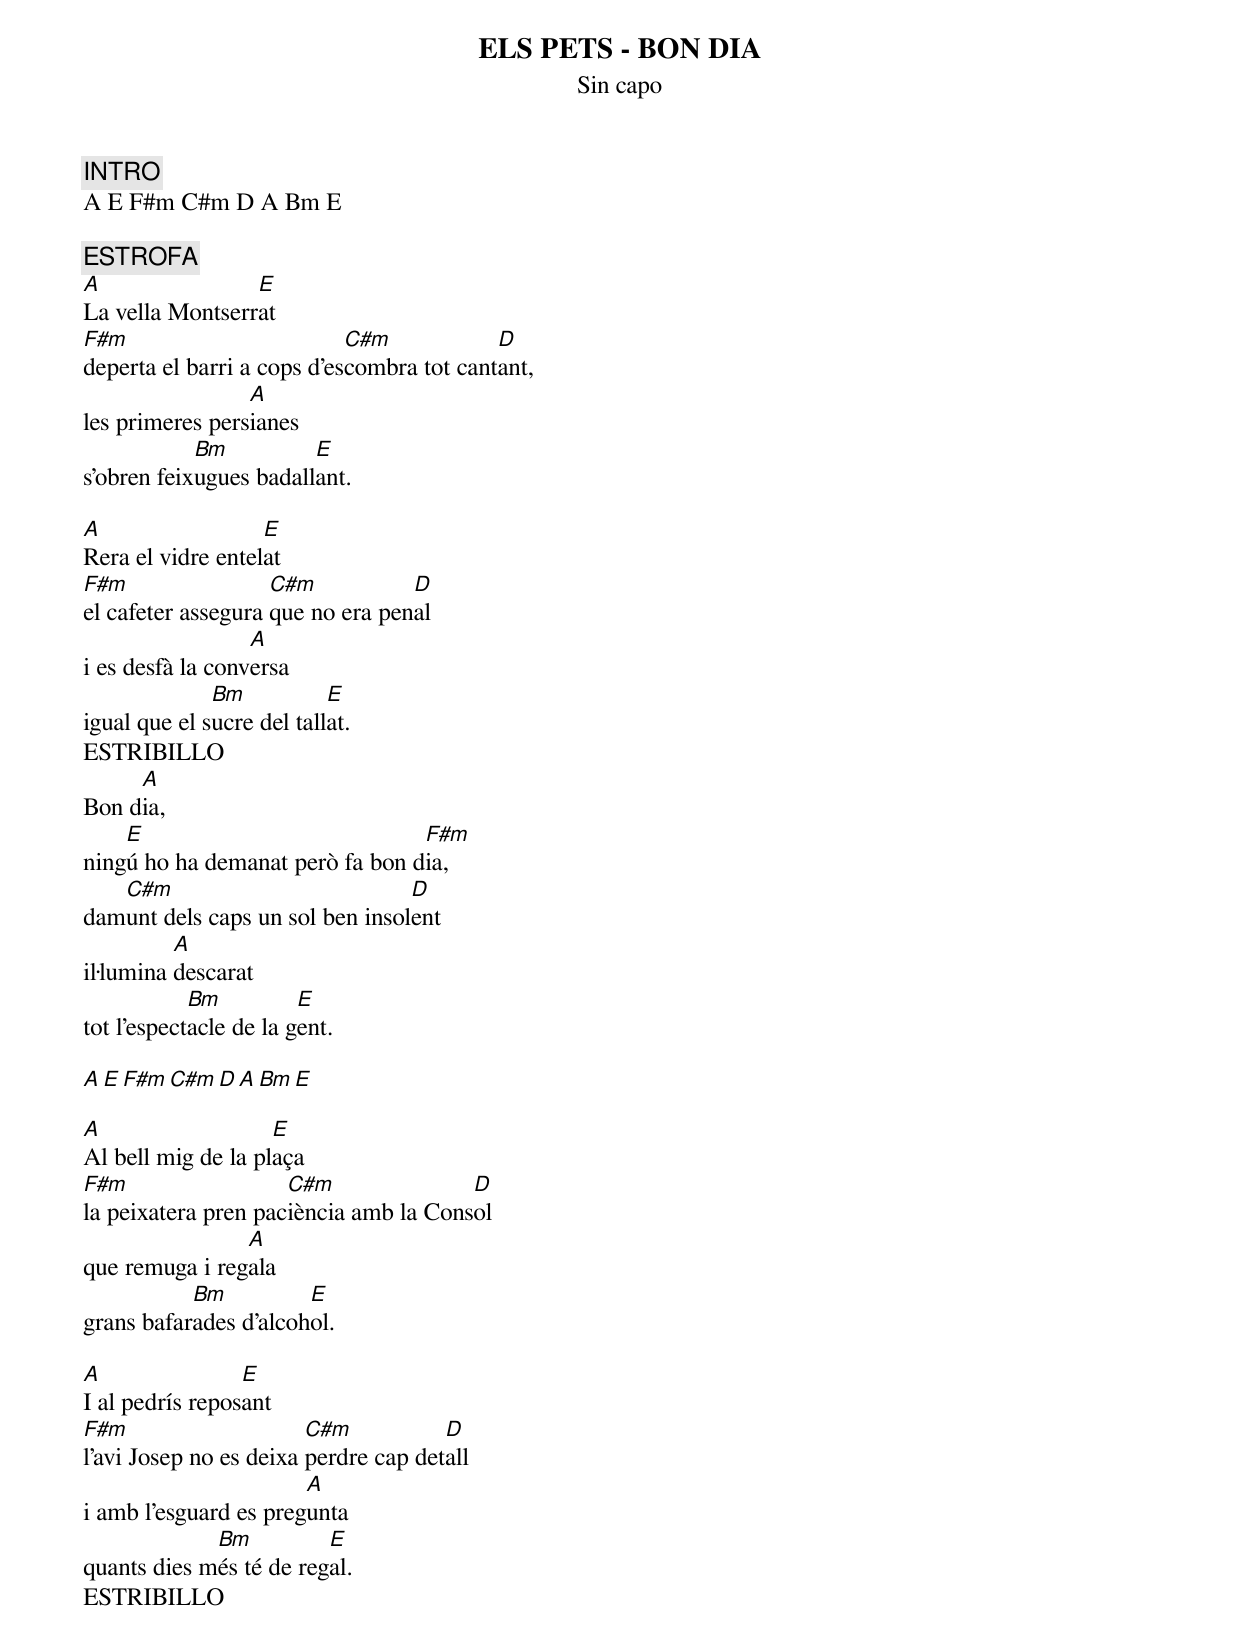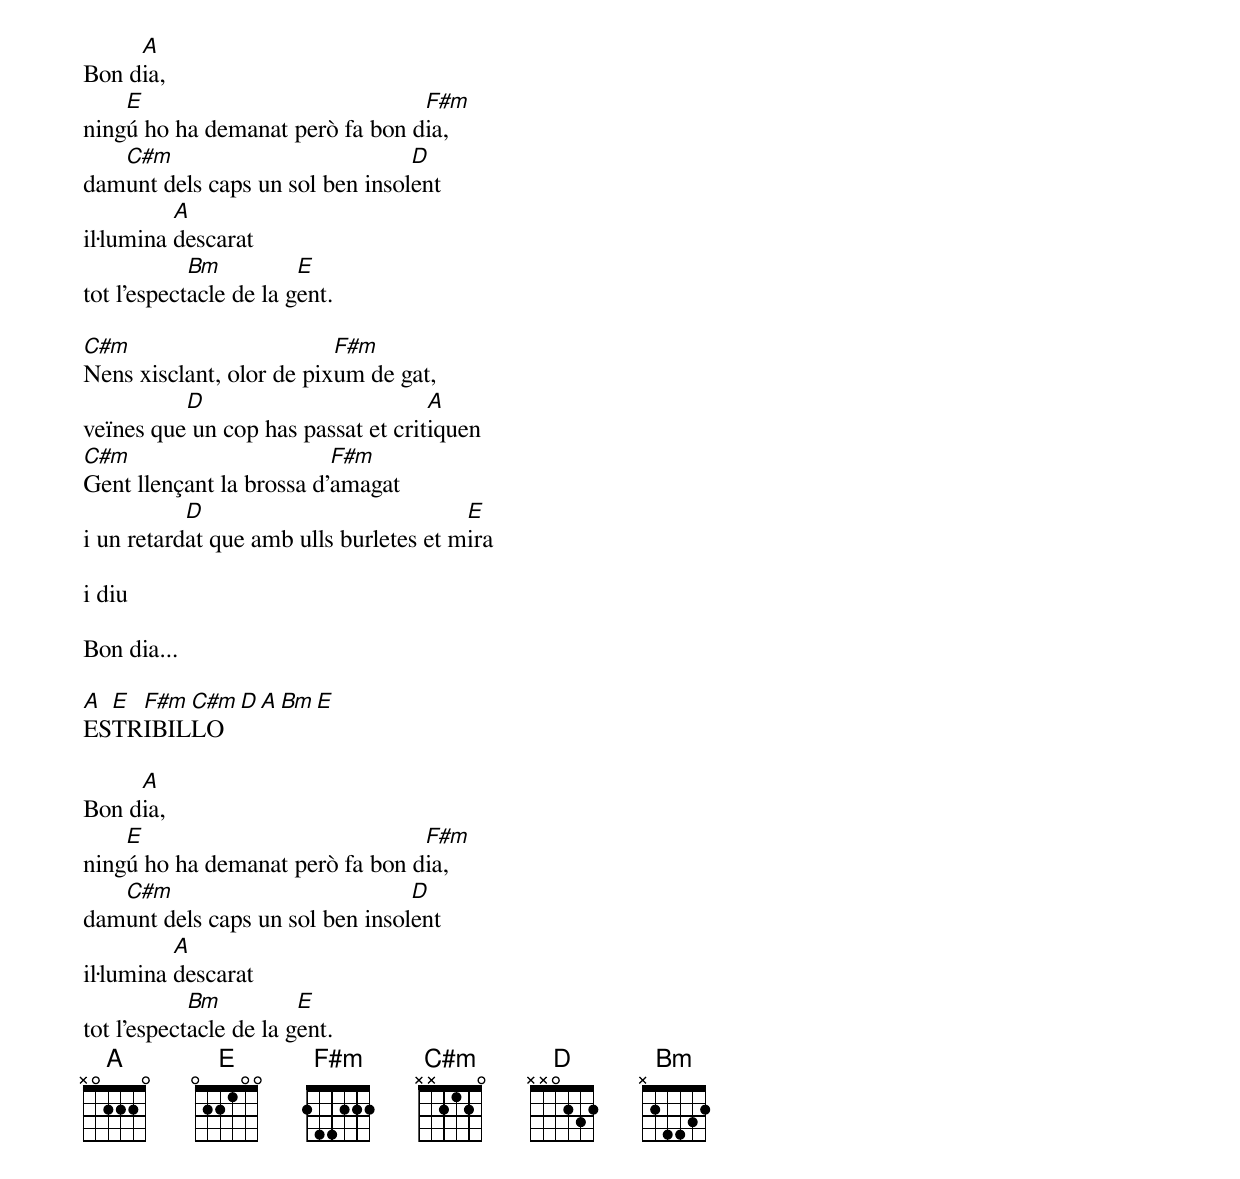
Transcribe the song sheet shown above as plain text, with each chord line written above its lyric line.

ELS PETS - BON DIA
Sin capo
INTRO
A E F#m C#m D A Bm E

ESTROFA
A                E
La vella Montserrat
F#m                         C#m            D
deperta el barri a cops d'escombra tot cantant,
                 A
les primeres persianes
            Bm          E
s'obren feixugues badallant.

A                  E
Rera el vidre entelat
F#m                 C#m           D
el cafeter assegura que no era penal
                  A
i es desfà la conversa
              Bm           E
igual que el sucre del tallat.
ESTRIBILLO
     A
Bon dia,
    E                            F#m
ningú ho ha demanat però fa bon dia,
   C#m                           D
damunt dels caps un sol ben insolent
          A
il·lumina descarat
            Bm          E
tot l'espectacle de la gent.

A E F#m C#m D A Bm E

A                   E
Al bell mig de la plaça
F#m                  C#m               D
la peixatera pren paciència amb la Consol
                A
que remuga i regala
           Bm          E
grans bafarades d'alcohol.

A                E
I al pedrís reposant
F#m                     C#m           D
l'avi Josep no es deixa perdre cap detall
                       A
i amb l'esguard es pregunta
             Bm          E
quants dies més té de regal.
ESTRIBILLO
     A
Bon dia,
    E                            F#m
ningú ho ha demanat però fa bon dia,
   C#m                           D
damunt dels caps un sol ben insolent
          A
il·lumina descarat
            Bm          E
tot l'espectacle de la gent.

C#m                       F#m
Nens xisclant, olor de pixum de gat,
          D                         A
veïnes que un cop has passat et critiquen
C#m                       F#m
Gent llençant la brossa d'amagat
           D                            E
i un retardat que amb ulls burletes et mira

i diu

Bon dia...

A E F#m C#m D A Bm E
ESTRIBILLO

     A
Bon dia,
    E                            F#m
ningú ho ha demanat però fa bon dia,
   C#m                           D
damunt dels caps un sol ben insolent
          A
il·lumina descarat
            Bm          E
tot l'espectacle de la gent.
